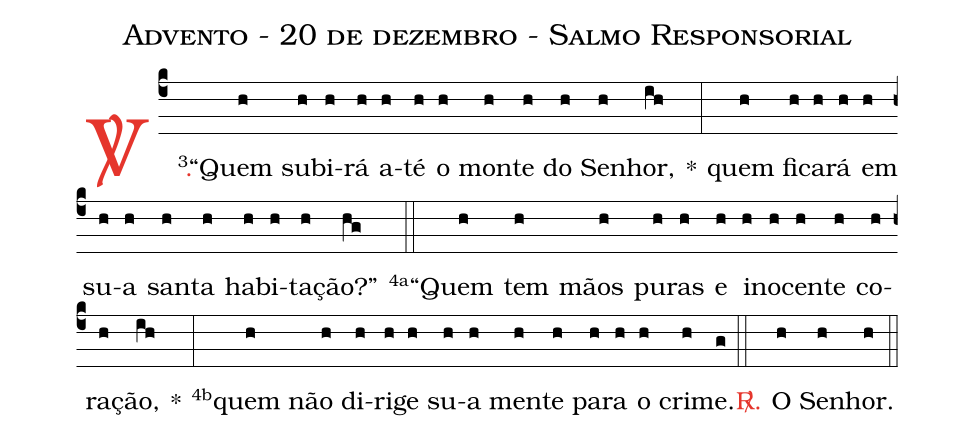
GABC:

name: Advento - 20 de dezembro - Salmo Responsorial;
%%
(c4)

<c><sp>V/</sp>.</c>() <v>\VSup{3}</v>``Quem(h) su(h)bi(h)rá(h) a(h)té(h) o(h) mon(h)te(h) do(h) Se(h)nhor,(ih) *(:)
quem(h) fi(h)ca(h)rá(h) em(h) su(h)a(h) san(h)ta(h) ha(h)bi(h)ta(h)ção?''(hg)

(::)

<v>\VSup{4a}</v>``Quem(h) tem(h) mãos(h) pu(h)ras(h) e(h) i(h)no(h)cen(h)te(h) co(h)ra(h)ção,(ih) *(:)
<v>\VSup{4b}</v>quem(h) não(h) di(h)ri(h)ge(h) su(h)a(h) men(h)te(h) pa(h)ra(h) o(h) cri(h)me.(g)

(::)

<c><sp>R/</sp>.</c>() O(h) Se(h)nhor.(h)

(::)
